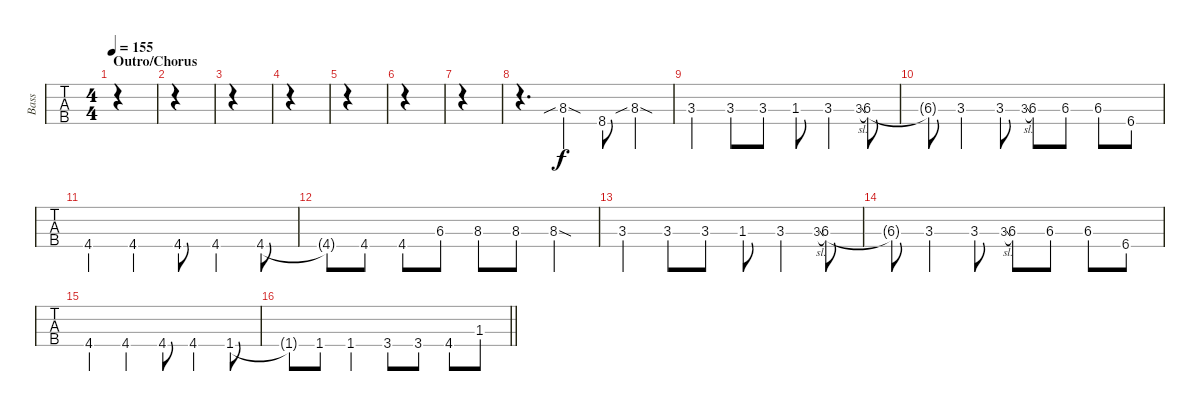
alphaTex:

\track ("Bass" "Bass") {instrument electricbassfinger}
\staff {tabs}
\tuning (G2 D2 A1 E1) {hide}
\ts (4 4)
\section ("" "Outro/Chorus")
\tempo 155
\clef f4
\ks eb
|
|
|
|
|
|
|
r.4{d} 8.3{sib sod}.4 8.4.8 8.3{sib sod}.4 |
3.3.4 3.3.8 3.3.8 1.3.8 3.3{st}.4 3.3{sl}.8{gr} 6.3.8 |
6.3{t}.8 3.3.4 3.3.8 3.3{sl}.8{gr} 6.3.8 6.3.8 6.3.8 6.4.8 |
4.4.4 4.4.4 4.4.8 4.4.4 4.4.8 |
4.4{t}.8 4.4.8 4.4.8 6.3.8 8.3.8 8.3.8 8.3{sod}.4 |
3.3.4 3.3.8 3.3.8 1.3.8 3.3{st}.4 3.3{sl}.8{gr} 6.3.8 |
6.3{t}.8 3.3.4 3.3.8 3.3{sl}.8{gr} 6.3.8 6.3.8 6.3.8 6.4.8 |
4.4.4 4.4.4 4.4.8 4.4.4 1.4.8 |
\barLineRight lightlight
1.4{t}.8 1.4.8 1.4.4 3.4.8 3.4.8 4.4.8 1.3.8
